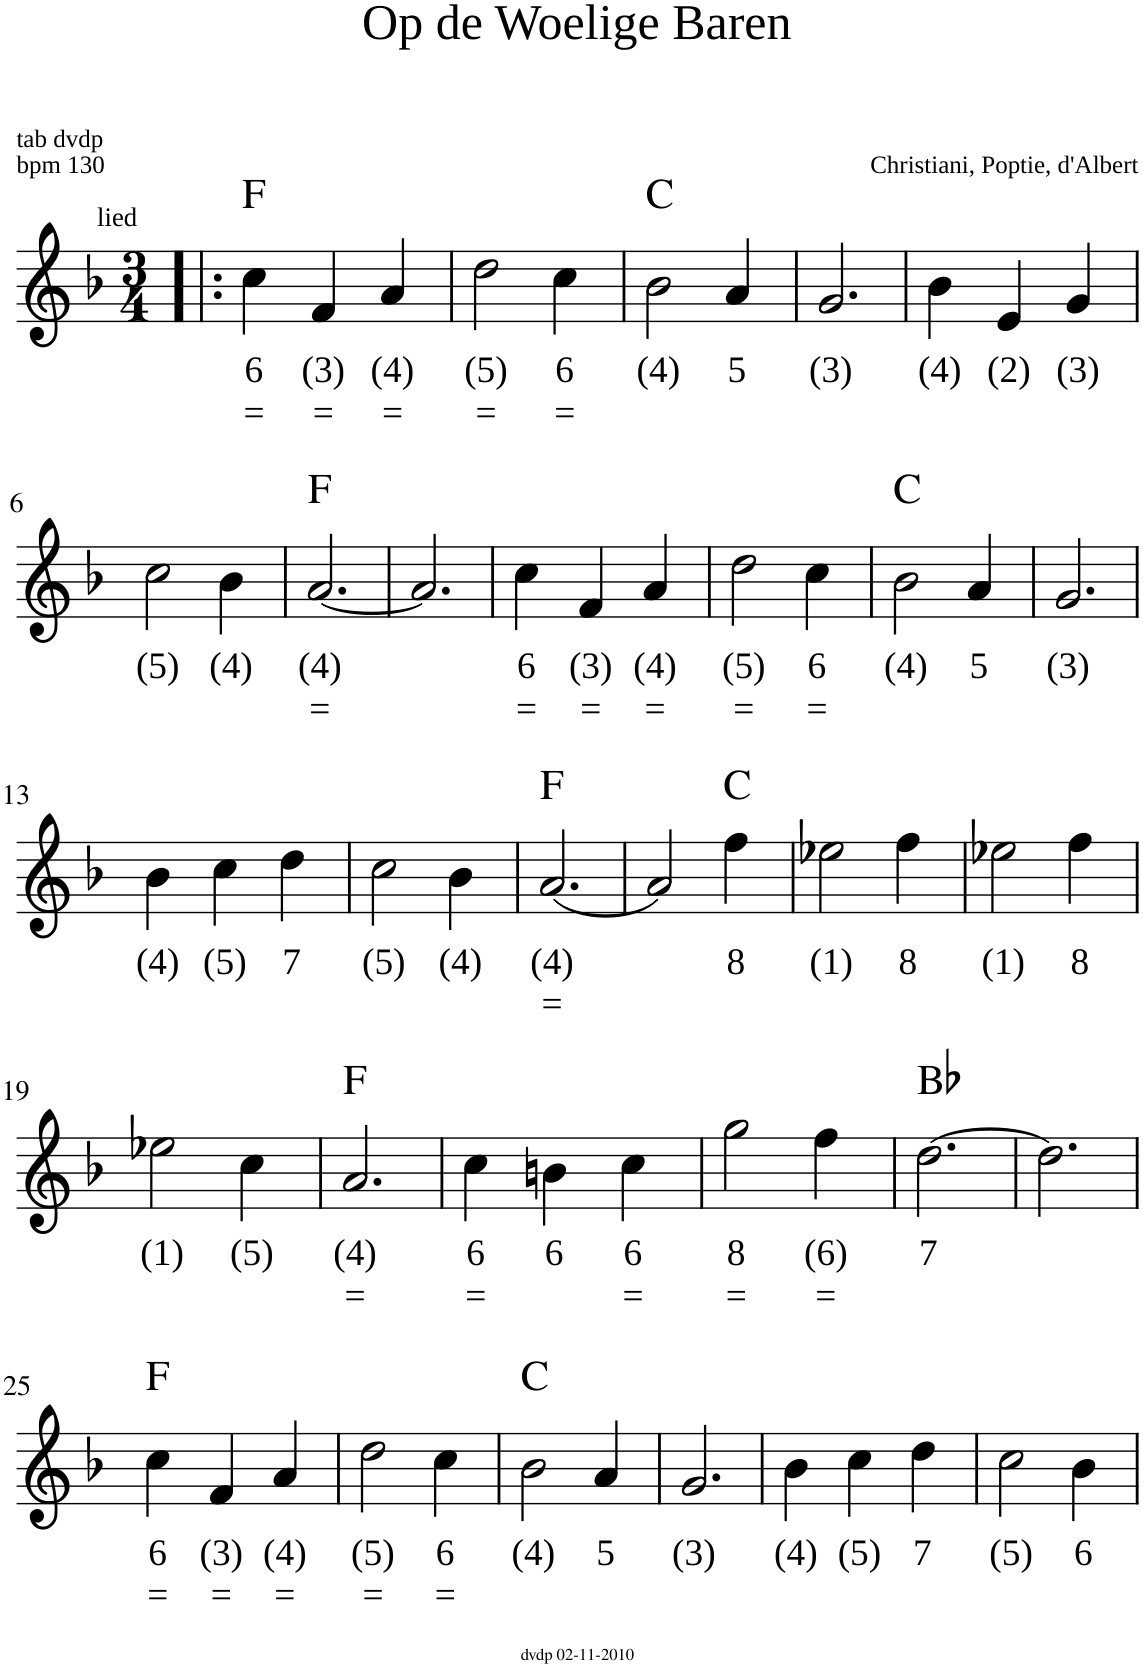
**kern	**text	**text	**harte
*part1	*part1	*part1	*part1
*staff1	*staff1	*staff1	*
*I"Voice	*	*	*
*clefG2	*	*	*
*k[b-]	*	*	*
*M3/4	*	*	*
=1!|:	=1!|:	=1!|:	=1!|:
!LO:TX:a:t=lied	!	!	!
!	!LO:LY:b	!LO:LY:b	!
4cc\	6	=	F:maj
!	!LO:LY:b	!LO:LY:b	!
4f/	(3)	=	.
!	!LO:LY:b	!LO:LY:b	!
4a/	(4)	=	.
=2	=2	=2	=2
!	!LO:LY:b	!LO:LY:b	!
2dd\	(5)	=	.
!	!LO:LY:b	!LO:LY:b	!
4cc\	6	=	.
=3	=3	=3	=3
!	!LO:LY:b	!	!
2b-\	(4)	.	C:maj
!	!LO:LY:b	!	!
4a/	5	.	.
=4	=4	=4	=4
!	!LO:LY:b	!	!
2.g/	(3)	.	.
=5	=5	=5	=5
!	!LO:LY:b	!	!
4b-\	(4)	.	.
!	!LO:LY:b	!	!
4e/	(2)	.	.
!	!LO:LY:b	!	!
4g/	(3)	.	.
!!LO:LB:g=z
=6	=6	=6	=6
!	!LO:LY:b	!	!
2cc\	(5)	.	.
!	!LO:LY:b	!	!
4b-\	(4)	.	.
=7	=7	=7	=7
!	!LO:LY:b	!LO:LY:b	!
[2.a/	(4)	=	F:maj
=8	=8	=8	=8
2.a/]	.	.	.
=9	=9	=9	=9
!	!LO:LY:b	!LO:LY:b	!
4cc\	6	=	.
!	!LO:LY:b	!LO:LY:b	!
4f/	(3)	=	.
!	!LO:LY:b	!LO:LY:b	!
4a/	(4)	=	.
=10	=10	=10	=10
!	!LO:LY:b	!LO:LY:b	!
2dd\	(5)	=	.
!	!LO:LY:b	!LO:LY:b	!
4cc\	6	=	.
=11	=11	=11	=11
!	!LO:LY:b	!	!
2b-\	(4)	.	C:maj
!	!LO:LY:b	!	!
4a/	5	.	.
=12	=12	=12	=12
!	!LO:LY:b	!	!
2.g/	(3)	.	.
!!LO:LB:g=z
=13	=13	=13	=13
!	!LO:LY:b	!	!
4b-\	(4)	.	.
!	!LO:LY:b	!	!
4cc\	(5)	.	.
!	!LO:LY:b	!	!
4dd\	7	.	.
=14	=14	=14	=14
!	!LO:LY:b	!	!
2cc\	(5)	.	.
!	!LO:LY:b	!	!
4b-\	(4)	.	.
=15	=15	=15	=15
!	!LO:LY:b	!LO:LY:b	!
[2.a/	(4)	=	F:maj
=16	=16	=16	=16
2a/]	.	.	.
!	!LO:LY:b	!	!
4ff\	8	.	C:maj
=17	=17	=17	=17
!	!LO:LY:b	!	!
2ee-X\	(1)	.	.
!	!LO:LY:b	!	!
4ff\	8	.	.
=18	=18	=18	=18
!	!LO:LY:b	!	!
2ee-X\	(1)	.	.
!	!LO:LY:b	!	!
4ff\	8	.	.
!!LO:LB:g=z
=19	=19	=19	=19
!	!LO:LY:b	!	!
2ee-X\	(1)	.	.
!	!LO:LY:b	!	!
4cc\	(5)	.	.
=20	=20	=20	=20
!	!LO:LY:b	!LO:LY:b	!
2.a/	(4)	=	F:maj
=21	=21	=21	=21
!	!LO:LY:b	!LO:LY:b	!
4cc\	6	=	.
!	!LO:LY:b	!	!
4bn\	6	.	.
!	!LO:LY:b	!LO:LY:b	!
4cc\	6	=	.
=22	=22	=22	=22
!	!LO:LY:b	!LO:LY:b	!
2gg\	8	=	.
!	!LO:LY:b	!LO:LY:b	!
4ff\	(6)	=	.
=23	=23	=23	=23
!	!LO:LY:b	!	!
[2.dd\	7	.	Bb:maj
=24	=24	=24	=24
2.dd\]	.	.	.
!!LO:LB:g=z
=25	=25	=25	=25
!	!LO:LY:b	!LO:LY:b	!
4cc\	6	=	F:maj
!	!LO:LY:b	!LO:LY:b	!
4f/	(3)	=	.
!	!LO:LY:b	!LO:LY:b	!
4a/	(4)	=	.
=26	=26	=26	=26
!	!LO:LY:b	!LO:LY:b	!
2dd\	(5)	=	.
!	!LO:LY:b	!LO:LY:b	!
4cc\	6	=	.
=27	=27	=27	=27
!	!LO:LY:b	!	!
2b-\	(4)	.	C:maj
!	!LO:LY:b	!	!
4a/	5	.	.
=28	=28	=28	=28
!	!LO:LY:b	!	!
2.g/	(3)	.	.
=29	=29	=29	=29
!	!LO:LY:b	!	!
4b-\	(4)	.	.
!	!LO:LY:b	!	!
4cc\	(5)	.	.
!	!LO:LY:b	!	!
4dd\	7	.	.
=30	=30	=30	=30
!	!LO:LY:b	!	!
2cc\	(5)	.	.
!	!LO:LY:b	!	!
4b-\	6	.	.
=	=	=	=
*-	*-	*-	*-
